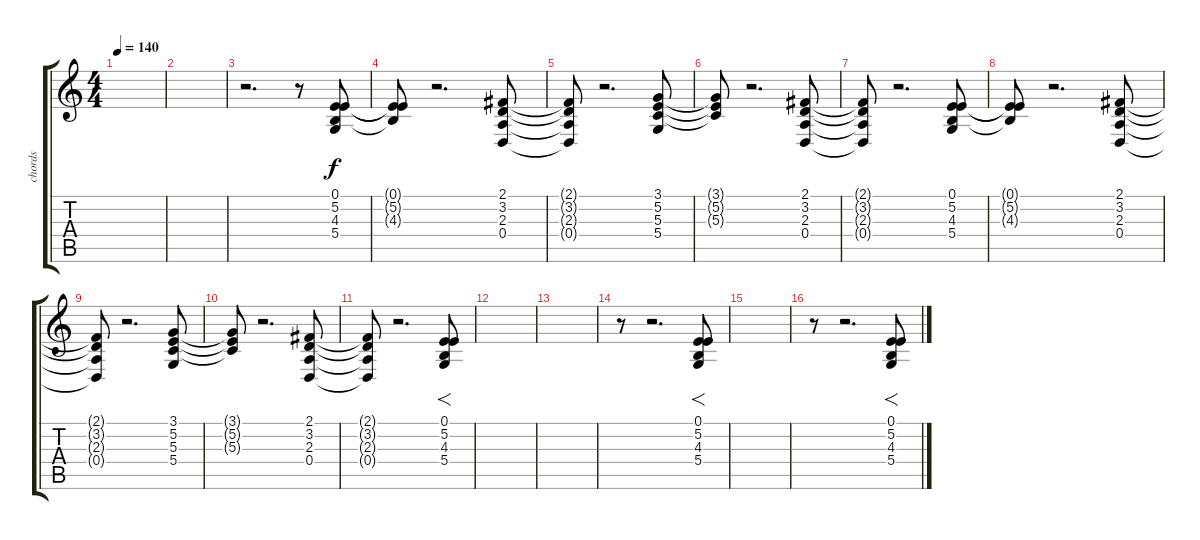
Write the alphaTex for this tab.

\track ("chords" "chords") {instrument brasssection}
\staff {score tabs}
\tuning (E4 B3 G3 D3 A2 E2) {hide}
\ts (4 4)
\tempo 140
\clef g2
\ks c
|
|
r.2{d} r.8 (0.1 5.2 4.3 5.4).8 |
(0.1{t} 5.2{t} 4.3{t}).8 r.2{d} (2.1 3.2 2.3 0.4).8 |
(2.1{t} 3.2{t} 2.3{t} 0.4{t}).8 r.2{d} (3.1 5.2 5.3 5.4).8 |
(3.1{t} 5.2{t} 5.3{t}).8 r.2{d} (2.1 3.2 2.3 0.4).8 |
(2.1{t} 3.2{t} 2.3{t} 0.4{t}).8 r.2{d} (0.1 5.2 4.3 5.4).8 |
(0.1{t} 5.2{t} 4.3{t}).8 r.2{d} (2.1 3.2 2.3 0.4).8 |
(2.1{t} 3.2{t} 2.3{t} 0.4{t}).8 r.2{d} (3.1 5.2 5.3 5.4).8 |
(3.1{t} 5.2{t} 5.3{t}).8 r.2{d} (2.1 3.2 2.3 0.4).8 |
(2.1{t} 3.2{t} 2.3{t} 0.4{t}).8 r.2{d} (0.1 5.2 4.3 5.4).8{f} |
|
|
r.8 r.2{d} (0.1 5.2 4.3 5.4).8{f} |
|
r.8 r.2{d} (0.1 5.2 4.3 5.4).8{f}
